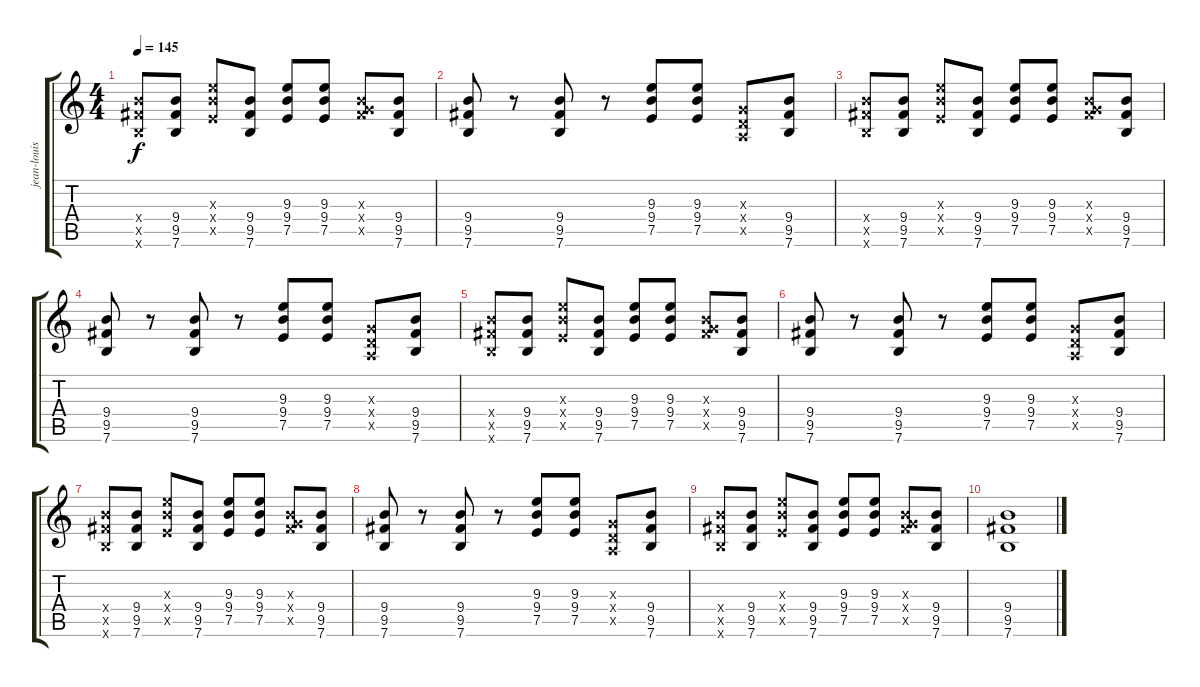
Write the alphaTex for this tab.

\track ("jean-louis" "jean-louis") {instrument distortionguitar}
\staff {score tabs}
\tuning (E4 B3 G3 D3 A2 E2) {hide}
\ts (4 4)
\tempo 145
\clef g2
\ks c
(9.4{x} 9.5{x} 7.6{x}).8{dy f} (9.4 9.5 7.6).8 (9.3{x} 9.4{x} 7.5{x}).8 (9.4 9.5 7.6).8 (9.3 9.4 7.5).8 (9.3 9.4 7.5).8 (0.3{x} 9.4{x} 9.5{x}).8 (9.4 9.5 7.6).8 |
(9.4 9.5 7.6).8 r.8 (9.4 9.5 7.6).8 r.8 (9.3 9.4 7.5).8 (9.3 9.4 7.5).8 (0.3{x} 0.4{x} 0.5{x}).8 (9.4 9.5 7.6).8 |
(9.4{x} 9.5{x} 7.6{x}).8 (9.4 9.5 7.6).8 (9.3{x} 9.4{x} 7.5{x}).8 (9.4 9.5 7.6).8 (9.3 9.4 7.5).8 (9.3 9.4 7.5).8 (0.3{x} 9.4{x} 9.5{x}).8 (9.4 9.5 7.6).8 |
(9.4 9.5 7.6).8 r.8 (9.4 9.5 7.6).8 r.8 (9.3 9.4 7.5).8 (9.3 9.4 7.5).8 (0.3{x} 0.4{x} 0.5{x}).8 (9.4 9.5 7.6).8 |
(9.4{x} 9.5{x} 7.6{x}).8 (9.4 9.5 7.6).8 (9.3{x} 9.4{x} 7.5{x}).8 (9.4 9.5 7.6).8 (9.3 9.4 7.5).8 (9.3 9.4 7.5).8 (0.3{x} 9.4{x} 9.5{x}).8 (9.4 9.5 7.6).8 |
(9.4 9.5 7.6).8 r.8 (9.4 9.5 7.6).8 r.8 (9.3 9.4 7.5).8 (9.3 9.4 7.5).8 (0.3{x} 0.4{x} 0.5{x}).8 (9.4 9.5 7.6).8 |
(9.4{x} 9.5{x} 7.6{x}).8 (9.4 9.5 7.6).8 (9.3{x} 9.4{x} 7.5{x}).8 (9.4 9.5 7.6).8 (9.3 9.4 7.5).8 (9.3 9.4 7.5).8 (0.3{x} 9.4{x} 9.5{x}).8 (9.4 9.5 7.6).8 |
(9.4 9.5 7.6).8 r.8 (9.4 9.5 7.6).8 r.8 (9.3 9.4 7.5).8 (9.3 9.4 7.5).8 (0.3{x} 0.4{x} 0.5{x}).8 (9.4 9.5 7.6).8 |
(9.4{x} 9.5{x} 7.6{x}).8 (9.4 9.5 7.6).8 (9.3{x} 9.4{x} 7.5{x}).8 (9.4 9.5 7.6).8 (9.3 9.4 7.5).8 (9.3 9.4 7.5).8 (0.3{x} 9.4{x} 9.5{x}).8 (9.4 9.5 7.6).8 |
(9.4 9.5 7.6).1
